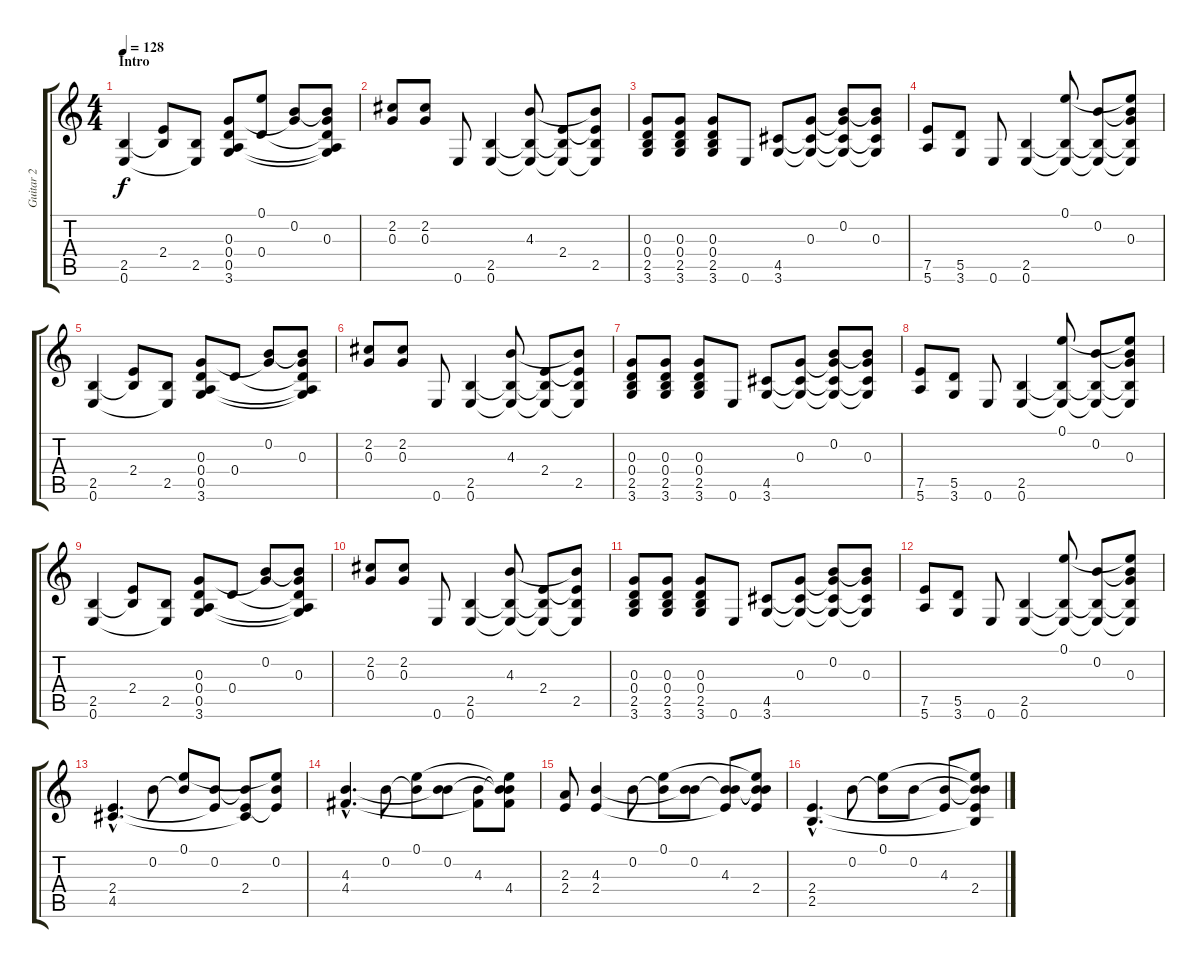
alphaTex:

\track ("Guitar 2" "Guitar 2") {instrument overdrivenguitar}
\staff {score tabs}
\tuning (E4 B3 G3 D3 A2 E2) {hide}
\ts (4 4)
\section ("" "Intro")
\tempo 128
\clef g2
\ks c
(2.5 0.6).4{dy f instrument overdrivenguitar} (2.4 2.5{t}).8 (2.5 0.6{t}).8 (0.3 0.4 0.5 3.6).8 (0.1 0.4).8 (0.2 0.3{t}).8 (0.2{t} 0.3 0.4{t} 0.5{t} 3.6{t}).8 |
(2.2 0.3).8 (2.2 0.3).8 0.6.8 (2.5 0.6).4 (4.3 2.5{t} 0.6{t}).8 (2.4 2.5{t} 0.6{t}).8 (4.3{t} 2.4{t} 2.5 0.6{t}).8 |
(0.3 0.4 2.5 3.6).8 (0.3 0.4 2.5 3.6).8 (0.3 0.4 2.5 3.6).8 0.6.8 (4.5 3.6).8 (0.3 4.5{t} 3.6{t}).8 (0.2 0.3{t} 4.5{t} 3.6{t}).8 (0.2{t} 0.3 4.5{t} 3.6{t}).8 |
(7.5 5.6).8 (5.5 3.6).8 0.6.8 (2.5 0.6).4 (0.1 2.5{t} 0.6{t}).8 (0.2 2.5{t} 0.6{t}).8 (0.1{t} 0.2{t} 0.3 2.5{t} 0.6{t}).8 |
(2.5 0.6).4 (2.4 2.5{t}).8 (2.5 0.6{t}).8 (0.3 0.4 0.5 3.6).8 0.4.8 (0.2 0.3{t}).8 (0.2{t} 0.3 0.4{t} 0.5{t} 3.6{t}).8 |
(2.2 0.3).8 (2.2 0.3).8 0.6.8 (2.5 0.6).4 (4.3 2.5{t} 0.6{t}).8 (2.4 2.5{t} 0.6{t}).8 (4.3{t} 2.4{t} 2.5 0.6{t}).8 |
(0.3 0.4 2.5 3.6).8 (0.3 0.4 2.5 3.6).8 (0.3 0.4 2.5 3.6).8 0.6.8 (4.5 3.6).8 (0.3 4.5{t} 3.6{t}).8 (0.2 0.3{t} 4.5{t} 3.6{t}).8 (0.2{t} 0.3 4.5{t} 3.6{t}).8 |
(7.5 5.6).8 (5.5 3.6).8 0.6.8 (2.5 0.6).4 (0.1 2.5{t} 0.6{t}).8 (0.2 2.5{t} 0.6{t}).8 (0.1{t} 0.2{t} 0.3 2.5{t} 0.6{t}).8 |
(2.5 0.6).4 (2.4 2.5{t}).8 (2.5 0.6{t}).8 (0.3 0.4 0.5 3.6).8 0.4.8 (0.2 0.3{t}).8 (0.2{t} 0.3 0.4{t} 0.5{t} 3.6{t}).8 |
(2.2 0.3).8 (2.2 0.3).8 0.6.8 (2.5 0.6).4 (4.3 2.5{t} 0.6{t}).8 (2.4 2.5{t} 0.6{t}).8 (4.3{t} 2.4{t} 2.5 0.6{t}).8 |
(0.3 0.4 2.5 3.6).8 (0.3 0.4 2.5 3.6).8 (0.3 0.4 2.5 3.6).8 0.6.8 (4.5 3.6).8 (0.3 4.5{t} 3.6{t}).8 (0.2 0.3{t} 4.5{t} 3.6{t}).8 (0.2{t} 0.3 4.5{t} 3.6{t}).8 |
(7.5 5.6).8 (5.5 3.6).8 0.6.8 (2.5 0.6).4 (0.1 2.5{t} 0.6{t}).8 (0.2 2.5{t} 0.6{t}).8 (0.1{t} 0.2{t} 0.3 2.5{t} 0.6{t}).8 |
(2.4{hac} 4.5{hac}).4{d} 0.2.8 (0.1 0.2{t}).8 (0.2 2.4{t}).8 (0.2{t} 2.4 4.5{t}).8 (0.1{t} 0.2 2.4{t}).8 |
(4.3{hac} 4.4{hac}).4{d} 0.2.8 (0.1 0.2{t}).8 (0.2 4.3{t}).8 (4.3 4.4{t}).8 (0.1{t} 0.2{t} 4.3{t} 4.4).8 |
(2.3 2.4).8 (4.3 2.4).4 0.2.8 (0.1 0.2{t}).8 (0.2 4.3{t}).8 (0.2{t} 4.3 2.4{t}).8 (0.1{t} 0.2{t} 4.3{t} 2.4).8 |
(2.4{hac} 2.5{hac}).4{d} 0.2.8 (0.1 0.2{t}).8 0.2.8 (4.3 2.4{t}).8 (0.1{t} 0.2{t} 4.3{t} 2.4 2.5{t}).8
